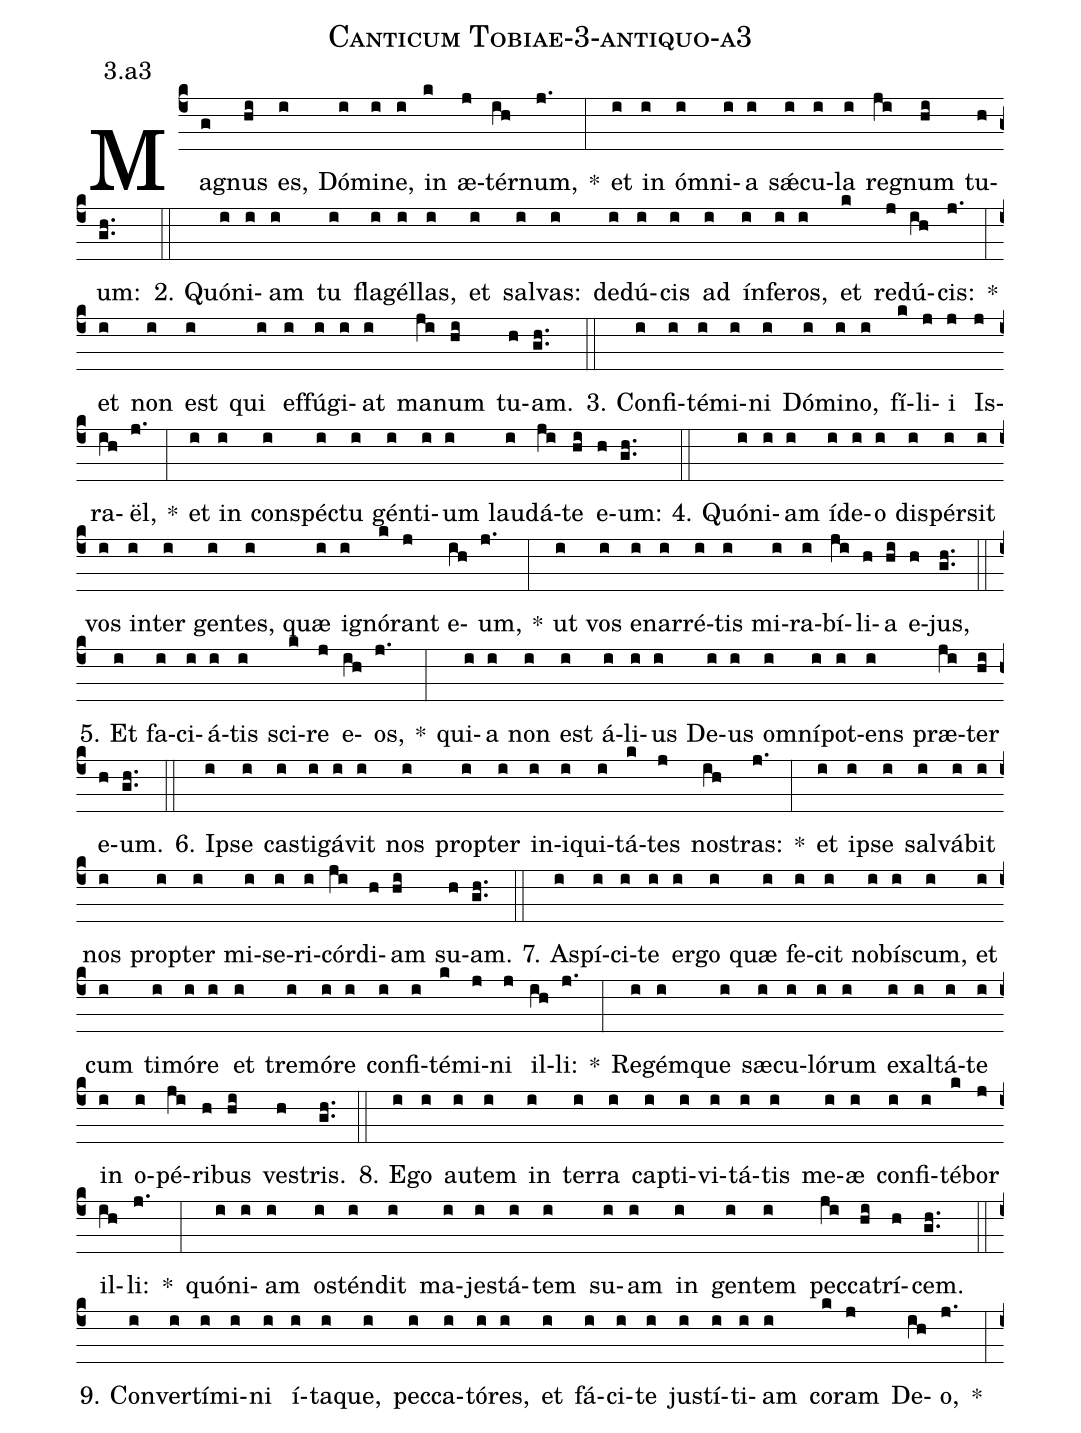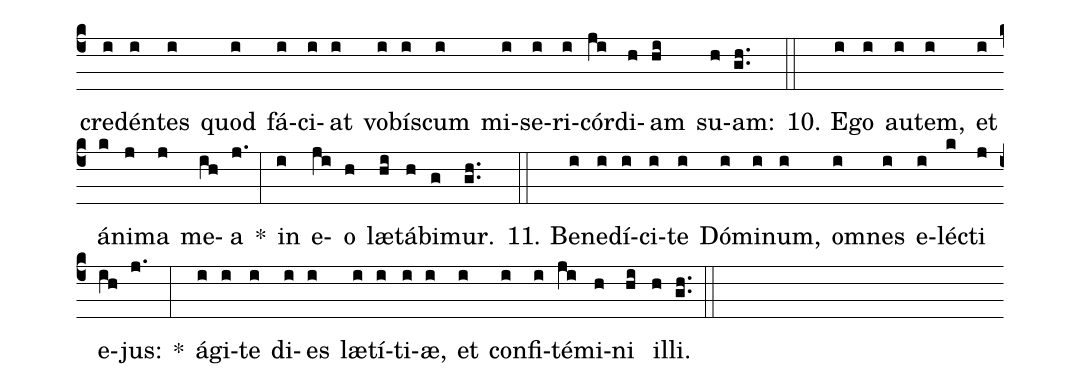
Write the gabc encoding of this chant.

name: Canticum Tobiae-3-antiquo-a3;
annotation: 3.a3;
%%
(c4)Ma(g)gnus(hi) es,(i) Dó(i)mi(i)ne,(i) in(k) æ(j)tér(ih)num,(j.) *(:) et(i) in(i) óm(i)ni(i)a(i) sǽ(i)cu(i)la(i) re(ji)gnum(hi) tu(h)um:(gh..) (::)
2. Quón(i)i(i)am(i) tu(i) fla(i)gél(i)las,(i) et(i) sal(i)vas:(i) de(i)dú(i)cis(i) ad(i) ín(i)fe(i)ros,(i) et(k) re(j)dú(ih)cis:(j.) *(:) et(i) non(i) est(i) qui(i) ef(i)fú(i)gi(i)at(i) ma(ji)num(hi) tu(h)am.(gh..) (::)
3. Con(i)fi(i)té(i)mi(i)ni(i) Dó(i)mi(i)no,(i) fí(k)li(j)i(j) Is(j)ra(ih)ël,(j.) *(:) et(i) in(i) con(i)spéc(i)tu(i) gén(i)ti(i)um(i) lau(i)dá(ji)te(hi) e(h)um:(gh..) (::)
4. Quón(i)i(i)am(i) íd(i)e(i)o(i) di(i)spér(i)sit(i) vos(i) in(i)ter(i) gen(i)tes,(i) quæ(i) i(i)gnó(k)rant(j) e(ih)um,(j.) *(:) ut(i) vos(i) e(i)nar(i)ré(i)tis(i) mi(i)ra(i)bí(ji)li(h)a(hi) e(h)jus,(gh..) (::)
5. Et(i) fa(i)ci(i)á(i)tis(i) sci(k)re(j) e(ih)os,(j.) *(:) qui(i)a(i) non(i) est(i) á(i)li(i)us(i) De(i)us(i) om(i)ní(i)pot(i)ens(i) præ(ji)ter(hi) e(h)um.(gh..) (::)
6. Ip(i)se(i) cas(i)ti(i)gá(i)vit(i) nos(i) prop(i)ter(i) in(i)i(i)qui(i)tá(k)tes(j) nos(ih)tras:(j.) *(:) et(i) ip(i)se(i) sal(i)vá(i)bit(i) nos(i) prop(i)ter(i) mi(i)se(i)ri(i)cór(ji)di(h)am(hi) su(h)am.(gh..) (::)
7. A(i)spí(i)ci(i)te(i) er(i)go(i) quæ(i) fe(i)cit(i) no(i)bís(i)cum,(i) et(i) cum(i) ti(i)mó(i)re(i) et(i) tre(i)mó(i)re(i) con(i)fi(i)té(k)mi(j)ni(j) il(ih)li:(j.) *(:) Re(i)gém(i)que(i) sæ(i)cu(i)ló(i)rum(i) ex(i)al(i)tá(i)te(i) in(i) o(i)pé(ji)ri(h)bus(hi) ves(h)tris.(gh..) (::)
8. E(i)go(i) au(i)tem(i) in(i) ter(i)ra(i) cap(i)ti(i)vi(i)tá(i)tis(i) me(i)æ(i) con(i)fi(i)té(k)bor(j) il(ih)li:(j.) *(:) quón(i)i(i)am(i) os(i)tén(i)dit(i) ma(i)jes(i)tá(i)tem(i) su(i)am(i) in(i) gen(i)tem(i) pec(ji)ca(hi)trí(h)cem.(gh..) (::)
9. Con(i)ver(i)tí(i)mi(i)ni(i) í(i)ta(i)que,(i) pec(i)ca(i)tó(i)res,(i) et(i) fá(i)ci(i)te(i) jus(i)tí(i)ti(i)am(i) co(k)ram(j) De(ih)o,(j.) *(:) cre(i)dén(i)tes(i) quod(i) fá(i)ci(i)at(i) vo(i)bís(i)cum(i) mi(i)se(i)ri(i)cór(ji)di(h)am(hi) su(h)am:(gh..) (::)
10. E(i)go(i) au(i)tem,(i) et(i) á(k)ni(j)ma(j) me(ih)a(j.) *(:) in(i) e(ji)o(h) læ(hi)tá(h)bi(g)mur.(gh..) (::)
11. Be(i)ne(i)dí(i)ci(i)te(i) Dó(i)mi(i)num,(i) om(i)nes(i) e(i)léc(k)ti(j) e(ih)jus:(j.) *(:) á(i)gi(i)te(i) di(i)es(i) læ(i)tí(i)ti(i)æ,(i) et(i) con(i)fi(i)té(ji)mi(h)ni(hi) il(h)li.(gh..) (::)
